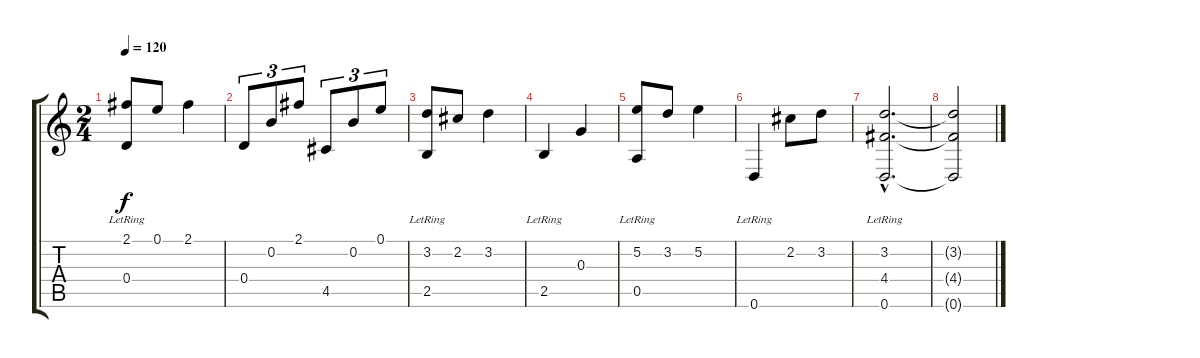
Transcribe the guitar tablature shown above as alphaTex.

\track "" {instrument acousticguitarnylon}
\staff {score tabs}
\tuning (E4 B3 G3 D3 A2 D2) {hide}
\ts (2 4)
\tempo 120
\clef g2
\ks c
(2.1 0.4{lr}).8{dy f} 0.1.8 2.1.4 |
0.4.8{tu (3 2)} 0.2.8{tu (3 2)} 2.1.8{tu (3 2)} 4.5.8{tu (3 2)} 0.2.8{tu (3 2)} 0.1.8{tu (3 2)} |
(3.2 2.5{lr}).8 2.2.8 3.2.4 |
2.5{lr}.4 0.3.4 |
(5.2 0.5{lr}).8 3.2.8 5.2.4 |
0.6{lr}.4 2.2.8 3.2.8 |
(3.2{hac lr} 4.4{hac lr} 0.6{hac lr}).2{d} |
(3.2{t} 4.4{t} 0.6{t}).2
